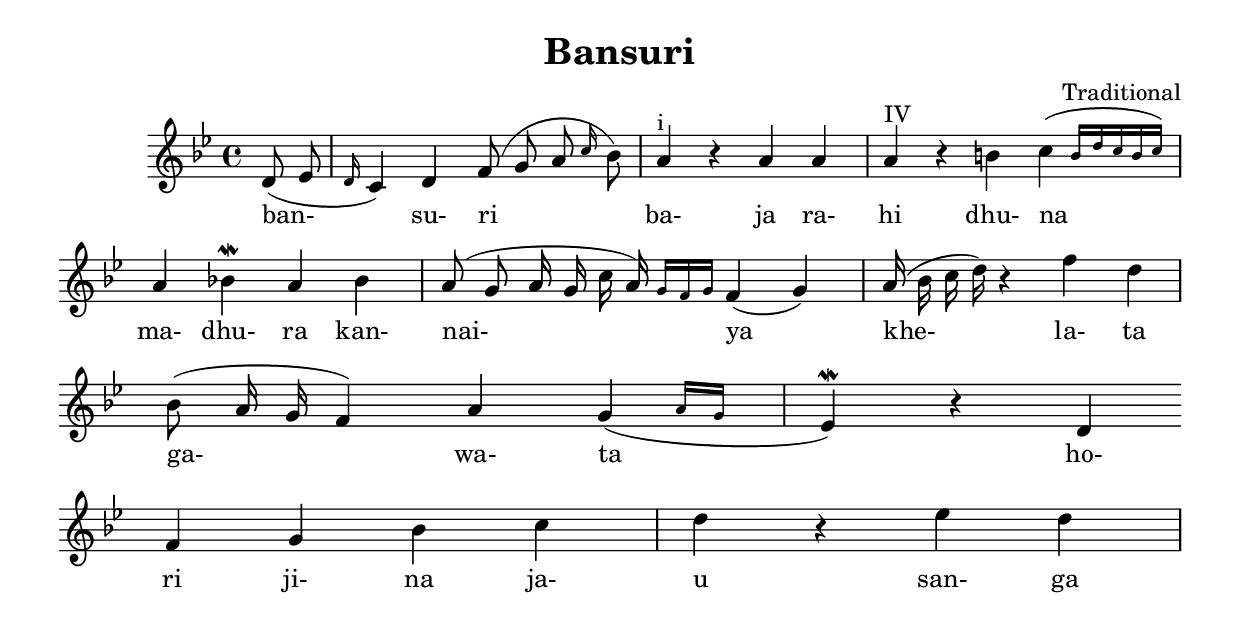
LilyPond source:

#(ly:set-option 'midi-extension "mid")
\version "2.12.3"
\include "english.ly"
\header{
title = "Bansuri"
composer = "Traditional"
}
%{

%}
melody = {
\time 4/4
\clef treble
\key c \phrygian
\cadenzaOn


 \bar "|:"  c'8( df'8 \bar "|"  \grace {c'16}bf4) c'4 ef'8( f'8 \afterGrace g'8({bf'16}) af'8) \bar "|"  g'4^"i" r4 g'4 g'4 \bar "|"  g'4^"IV" r4 a'4 \afterGrace bf'4({a'16[ c''16 bf'16 a'16 bf'16]}) \bar "|"  \break
\grace s64 g'4 af'4\mordent g'4 af'4 \bar "|"  g'8( f'8 g'16 f'16 bf'16 g'16) \grace {f'16[ ef'16 f'16]}ef'4( f'4) \bar "|"  g'16( af'16 bf'16 c''16) r4 ef''4 c''4 \bar "|"  \break
\grace s64 af'8( g'16 f'16 ef'4) g'4 \afterGrace f'4({g'16[ f'16]}) \bar "|"  df'4\mordent r4 c'4 \bar ":|"  \break
\grace s64 ef'4 f'4 af'4 bf'4 \bar "|"  c''4 r4 df''4 c''4 \bar "|"  \break

}


text = \lyricmode {
ban-   su- ri    ba- ja ra- hi dhu- na ma- dhu- ra kan- nai-      ya  khe-    la- ta ga-    wa- ta ho- ri ji- na ja- u san- ga  
}

\score{
\transpose c' d'
<<
\new Voice = "one" {
\melody
}
\new Lyrics \lyricsto "one" \text
>>
\layout {
\context {
\Score
\remove "Bar_number_engraver"
}
}
\midi {
\context {
\Score
tempoWholesPerMinute = #(ly:make-moment 200 4)
}
}
}